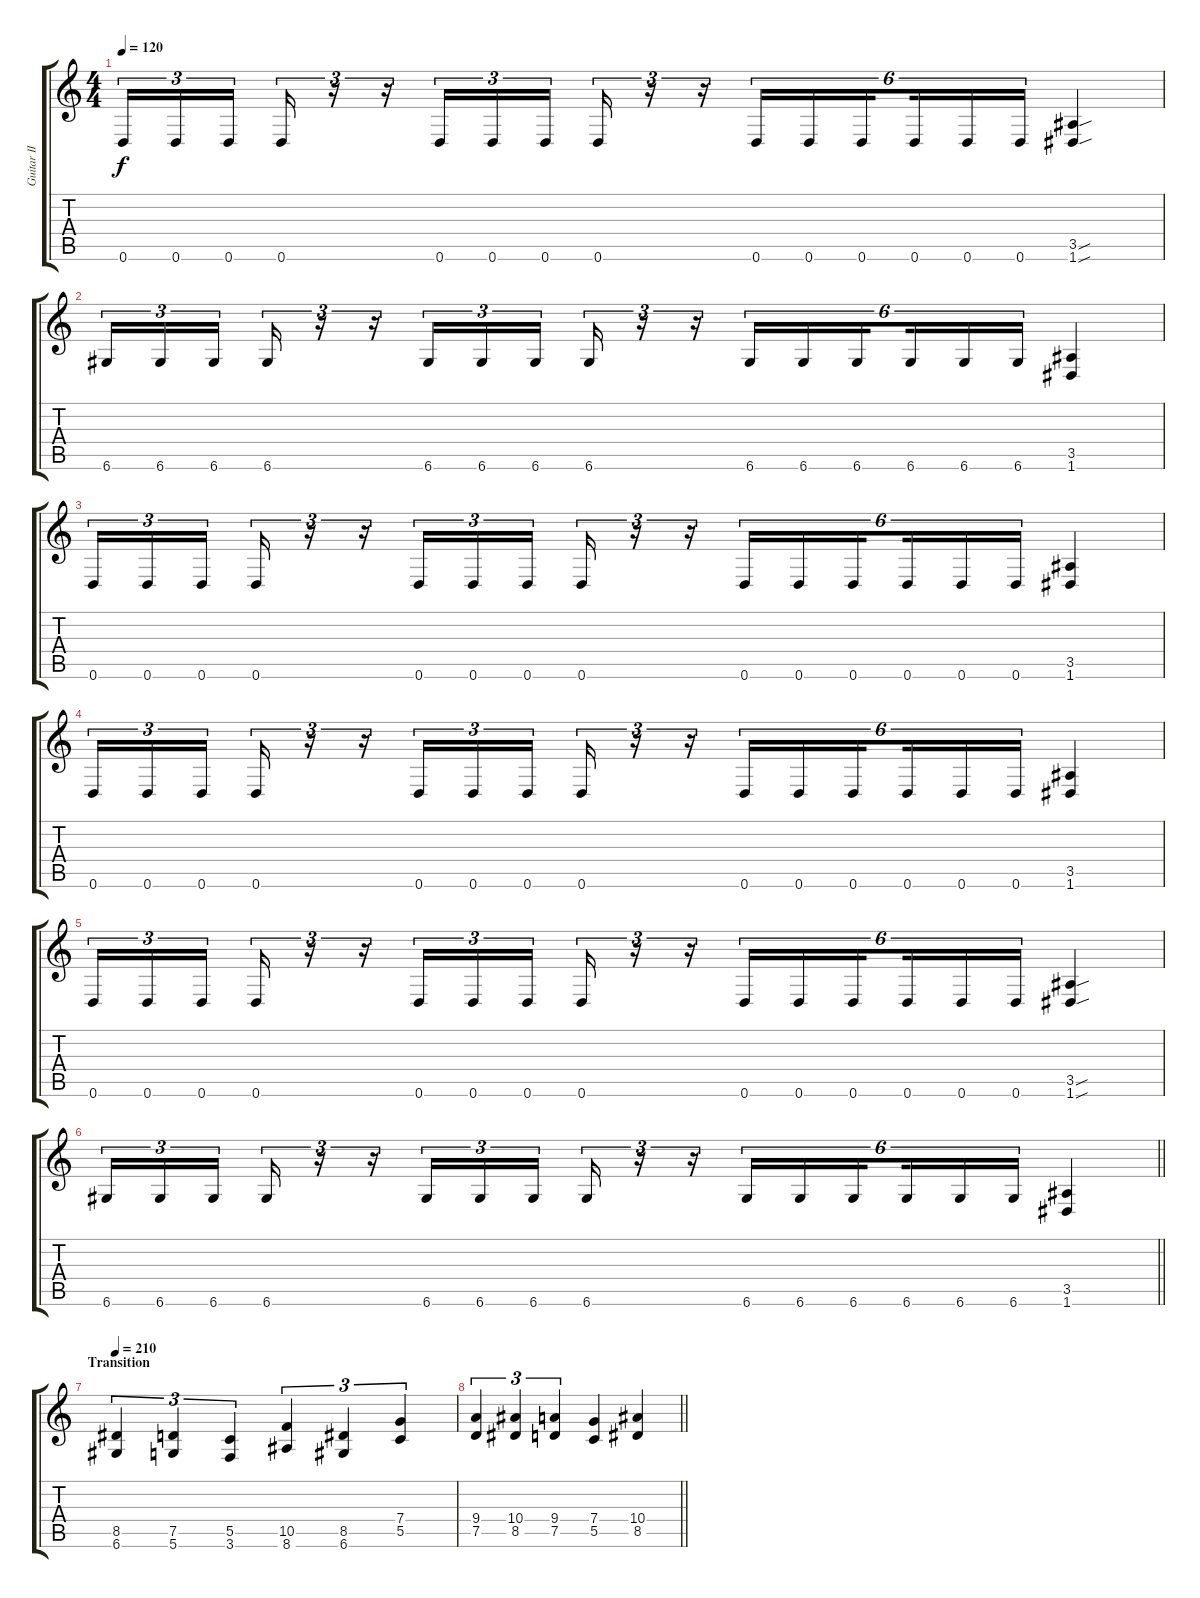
\track ("Guitar II" "Guitar II") {instrument distortionguitar}
\staff {score tabs}
\tuning (D4 A3 F3 C3 G2 D2) {hide}
\ts (4 4)
\tempo 120
\clef g2
\ks c
0.6.16{tu (3 2) dy f} 0.6.16{tu (3 2)} 0.6.16{tu (3 2) beam splitsecondary} 0.6.16{tu (3 2)} r.16{tu (3 2)} r.16{tu (3 2)} 0.6.16{tu (3 2)} 0.6.16{tu (3 2)} 0.6.16{tu (3 2) beam splitsecondary} 0.6.16{tu (3 2)} r.16{tu (3 2)} r.16{tu (3 2)} 0.6.16{tu (6 4)} 0.6.16{tu (6 4)} 0.6.16{tu (6 4) beam splitsecondary} 0.6.16{tu (6 4)} 0.6.16{tu (6 4)} 0.6.16{tu (6 4)} (3.5{sou} 1.6{sou}).4 |
6.6.16{tu (3 2)} 6.6.16{tu (3 2)} 6.6.16{tu (3 2) beam splitsecondary} 6.6.16{tu (3 2)} r.16{tu (3 2)} r.16{tu (3 2)} 6.6.16{tu (3 2)} 6.6.16{tu (3 2)} 6.6.16{tu (3 2) beam splitsecondary} 6.6.16{tu (3 2)} r.16{tu (3 2)} r.16{tu (3 2)} 6.6.16{tu (6 4)} 6.6.16{tu (6 4)} 6.6.16{tu (6 4) beam splitsecondary} 6.6.16{tu (6 4)} 6.6.16{tu (6 4)} 6.6.16{tu (6 4)} (3.5 1.6).4 |
0.6.16{tu (3 2)} 0.6.16{tu (3 2)} 0.6.16{tu (3 2) beam splitsecondary} 0.6.16{tu (3 2)} r.16{tu (3 2)} r.16{tu (3 2)} 0.6.16{tu (3 2)} 0.6.16{tu (3 2)} 0.6.16{tu (3 2) beam splitsecondary} 0.6.16{tu (3 2)} r.16{tu (3 2)} r.16{tu (3 2)} 0.6.16{tu (6 4)} 0.6.16{tu (6 4)} 0.6.16{tu (6 4) beam splitsecondary} 0.6.16{tu (6 4)} 0.6.16{tu (6 4)} 0.6.16{tu (6 4)} (3.5 1.6).4 |
0.6.16{tu (3 2)} 0.6.16{tu (3 2)} 0.6.16{tu (3 2) beam splitsecondary} 0.6.16{tu (3 2)} r.16{tu (3 2)} r.16{tu (3 2)} 0.6.16{tu (3 2)} 0.6.16{tu (3 2)} 0.6.16{tu (3 2) beam splitsecondary} 0.6.16{tu (3 2)} r.16{tu (3 2)} r.16{tu (3 2)} 0.6.16{tu (6 4)} 0.6.16{tu (6 4)} 0.6.16{tu (6 4) beam splitsecondary} 0.6.16{tu (6 4)} 0.6.16{tu (6 4)} 0.6.16{tu (6 4)} (3.5 1.6).4 |
0.6.16{tu (3 2)} 0.6.16{tu (3 2)} 0.6.16{tu (3 2) beam splitsecondary} 0.6.16{tu (3 2)} r.16{tu (3 2)} r.16{tu (3 2)} 0.6.16{tu (3 2)} 0.6.16{tu (3 2)} 0.6.16{tu (3 2) beam splitsecondary} 0.6.16{tu (3 2)} r.16{tu (3 2)} r.16{tu (3 2)} 0.6.16{tu (6 4)} 0.6.16{tu (6 4)} 0.6.16{tu (6 4) beam splitsecondary} 0.6.16{tu (6 4)} 0.6.16{tu (6 4)} 0.6.16{tu (6 4)} (3.5{sou} 1.6{sou}).4 |
\barLineRight lightlight
6.6.16{tu (3 2)} 6.6.16{tu (3 2)} 6.6.16{tu (3 2) beam splitsecondary} 6.6.16{tu (3 2)} r.16{tu (3 2)} r.16{tu (3 2)} 6.6.16{tu (3 2)} 6.6.16{tu (3 2)} 6.6.16{tu (3 2) beam splitsecondary} 6.6.16{tu (3 2)} r.16{tu (3 2)} r.16{tu (3 2)} 6.6.16{tu (6 4)} 6.6.16{tu (6 4)} 6.6.16{tu (6 4) beam splitsecondary} 6.6.16{tu (6 4)} 6.6.16{tu (6 4)} 6.6.16{tu (6 4)} (3.5 1.6).4 |
\section ("" "Transition")
\tempo 210
(8.5 6.6).4{tu (3 2)} (7.5 5.6).4{tu (3 2)} (5.5 3.6).4{tu (3 2)} (10.5 8.6).4{tu (3 2)} (8.5 6.6).4{tu (3 2)} (7.4 5.5).4{tu (3 2)} |
\barLineRight lightlight
(9.4 7.5).4{tu (3 2)} (10.4 8.5).4{tu (3 2)} (9.4 7.5).4{tu (3 2)} (7.4 5.5).4 (10.4 8.5).4
